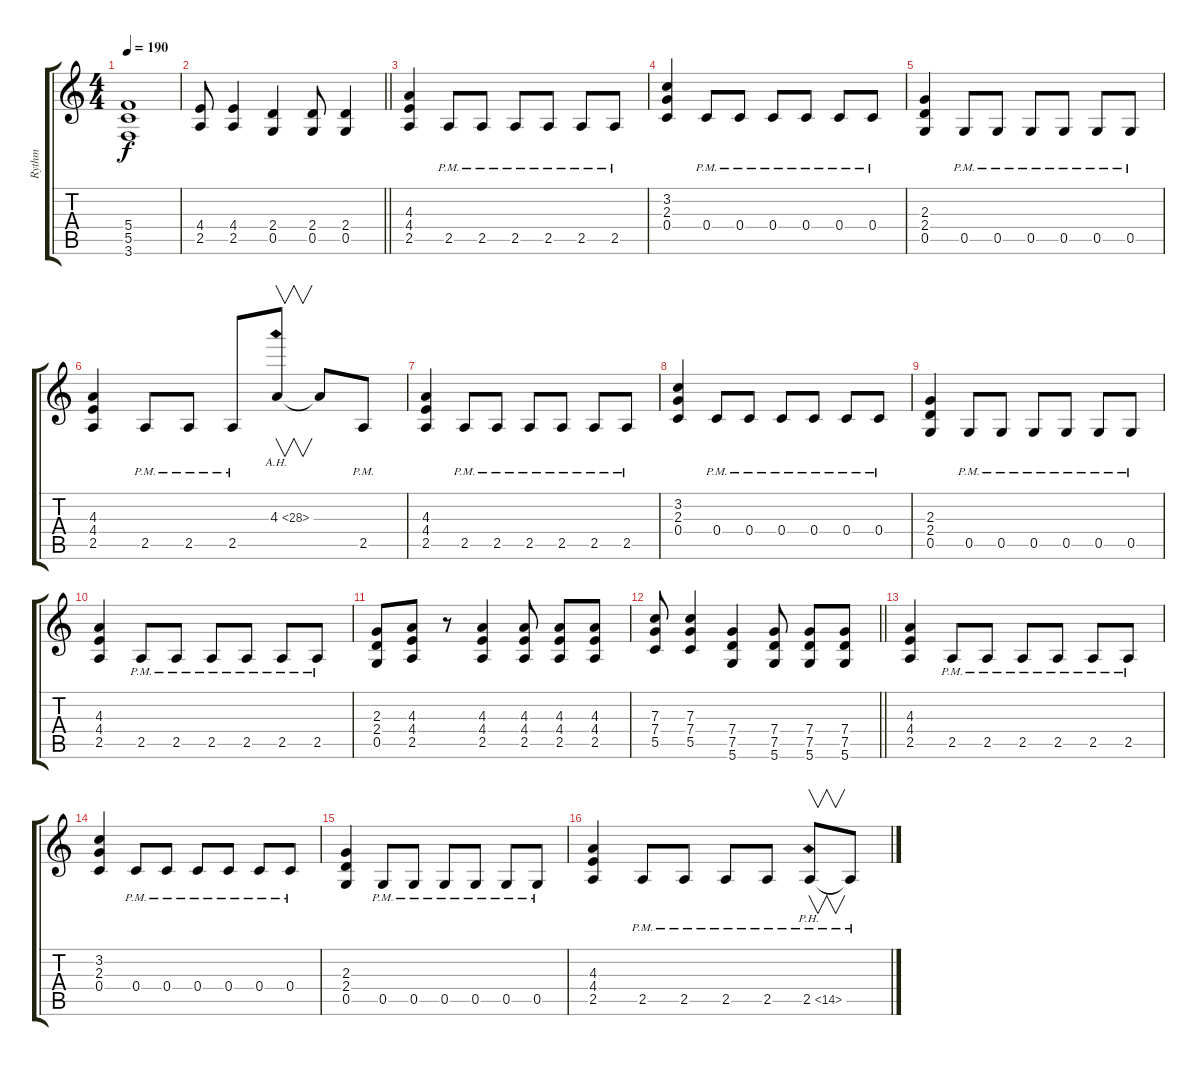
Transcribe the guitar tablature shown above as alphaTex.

\track ("Rythm" "Rythm") {instrument distortionguitar}
\staff {score tabs}
\tuning (D4 A3 F3 C3 G2 D2) {hide}
\ts (4 4)
\tempo 190
\clef g2
\ks c
(5.4 5.5 3.6).1{dy f} |
\barLineRight lightlight
(4.4 2.5).8 (4.4 2.5).4 (2.4 0.5).4 (2.4 0.5).8 (2.4 0.5).4 |
(4.3 4.4 2.5).4 2.5{pm}.8 2.5{pm}.8 2.5{pm}.8 2.5{pm}.8 2.5{pm}.8 2.5{pm}.8 |
(3.2 2.3 0.4).4 0.4{pm}.8 0.4{pm}.8 0.4{pm}.8 0.4{pm}.8 0.4{pm}.8 0.4{pm}.8 |
(2.3 2.4 0.5).4 0.5{pm}.8 0.5{pm}.8 0.5{pm}.8 0.5{pm}.8 0.5{pm}.8 0.5{pm}.8 |
(4.3 4.4 2.5).4 2.5{pm}.8 2.5{pm}.8 2.5{pm}.8 4.3{ah 24}.8{v} 4.3{t}.8 2.5{pm}.8 |
(4.3 4.4 2.5).4 2.5{pm}.8 2.5{pm}.8 2.5{pm}.8 2.5{pm}.8 2.5{pm}.8 2.5{pm}.8 |
(3.2 2.3 0.4).4 0.4{pm}.8 0.4{pm}.8 0.4{pm}.8 0.4{pm}.8 0.4{pm}.8 0.4{pm}.8 |
(2.3 2.4 0.5).4 0.5{pm}.8 0.5{pm}.8 0.5{pm}.8 0.5{pm}.8 0.5{pm}.8 0.5{pm}.8 |
(4.3 4.4 2.5).4 2.5{pm}.8 2.5{pm}.8 2.5{pm}.8 2.5{pm}.8 2.5{pm}.8 2.5{pm}.8 |
(2.3 2.4 0.5).8 (4.3 4.4 2.5).8 r.8 (4.3 4.4 2.5).4 (4.3 4.4 2.5).8 (4.3 4.4 2.5).8 (4.3 4.4 2.5).8 |
\barLineRight lightlight
(7.3 7.4 5.5).8 (7.3 7.4 5.5).4 (7.4 7.5 5.6).4 (7.4 7.5 5.6).8 (7.4 7.5 5.6).8 (7.4 7.5 5.6).8 |
(4.3 4.4 2.5).4{volume 0} 2.5{pm}.8 2.5{pm}.8 2.5{pm}.8 2.5{pm}.8 2.5{pm}.8 2.5{pm}.8 |
(3.2 2.3 0.4).4 0.4{pm}.8 0.4{pm}.8 0.4{pm}.8 0.4{pm}.8 0.4{pm}.8 0.4{pm}.8 |
(2.3 2.4 0.5).4 0.5{pm}.8 0.5{pm}.8 0.5{pm}.8 0.5{pm}.8 0.5{pm}.8 0.5{pm}.8 |
(4.3 4.4 2.5).4 2.5{pm}.8 2.5{pm}.8 2.5{pm}.8 2.5{pm}.8 2.5{ph 12 pm}.8{v} 2.5{pm t}.8
